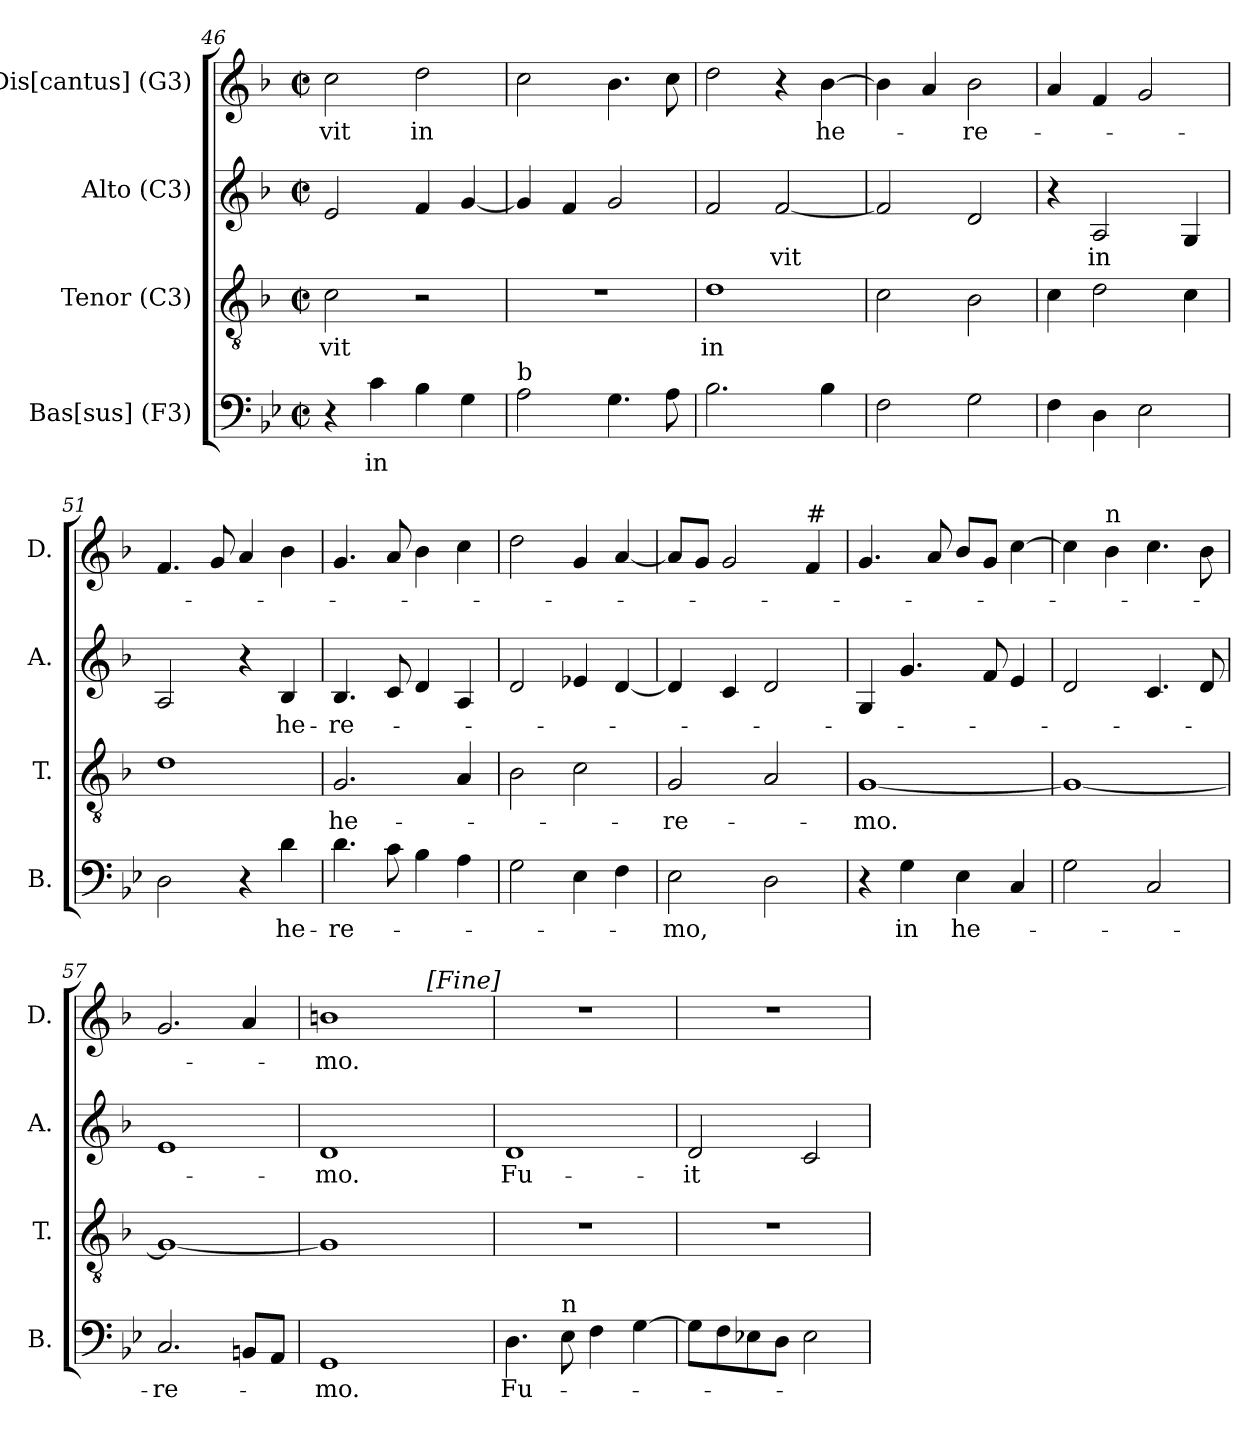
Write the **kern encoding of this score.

**kern	**text	**kern	**text	**kern	**text	**kern	**text
*part4	*part4	*part3	*part3	*part2	*part2	*part1	*part1
*staff4	*staff4	*staff3	*staff3	*staff2	*staff2	*staff1	*staff1
*I"Bas[sus] (F3)	*	*I"Tenor (C3)	*	*I"Alto (C3)	*	*I"Dis[cantus] (G3)	*
*I'B.	*	*I'T.	*	*I'A.	*	*I'D.	*
*clefF4	*	*clefGv2	*	*clefG2	*	*clefG2	*
*	*	*ITrd-3c-5	*	*ITrd-3c-5	*	*ITrd-3c-5	*
*k[b-e-]	*	*k[b-e-]	*	*k[b-e-]	*	*k[b-e-]	*
*B-:	*	*B-:	*	*B-:	*	*B-:	*
*M2/2	*	*M2/2	*	*M2/2	*	*M2/2	*
*met(c|)	*	*met(c|)	*	*met(c|)	*	*met(c|)	*
=46	=46	=46	=46	=46	=46	=46	=46
!	!	!	!LO:LY:b	!	!	!	!LO:LY:b
4r	.	2f\	-vit	2a/	.	2ff\	-vit
!	!LO:LY:b	!	!	!	!	!	!
4c\	in	.	.	.	.	.	.
!	!	!	!	!	!	!	!LO:LY:b
4B-\	.	2r	.	4b-/	.	2gg\	in
4G\	.	.	.	[>4cc/	.	.	.
!!LO:PB:g=z
=47	=47	=47	=47	=47	=47	=47	=47
!LO:TX:a:t=b	!	!	!	!	!	!	!
2A\	.	1r	.	4cc/]	.	2ff\	.
.	.	.	.	4b-/	.	.	.
4.G\	.	.	.	2cc/	.	4.ee-\	.
8A\	.	.	.	.	.	8ff\	.
=48	=48	=48	=48	=48	=48	=48	=48
!	!	!	!LO:LY:b	!	!	!	!
2.B-\	.	1g	in	2b-/	.	2gg\	.
!	!	!	!	!	!LO:LY:b	!	!
.	.	.	.	[<2b-/	-vit	4r	.
!	!	!	!	!	!	!	!LO:LY:b
4B-\	.	.	.	.	.	[>4ee-\	he-
=49	=49	=49	=49	=49	=49	=49	=49
2F\	.	2f\	.	2b-/]	.	4ee-\]	.
.	.	.	.	.	.	4dd/	.
!	!	!	!	!	!	!	!LO:LY:b
2G\	.	2e-\	.	2g/	.	2ee-\	-re-
=50	=50	=50	=50	=50	=50	=50	=50
4F\	.	4f\	.	4r	.	4dd/	.
!	!	!	!	!	!LO:LY:b	!	!
4D\	.	2g\	.	2d/	in	4b-/	.
2E-\	.	.	.	.	.	2cc/	.
.	.	4f\	.	4c/	.	.	.
=51	=51	=51	=51	=51	=51	=51	=51
2D\	.	1g	.	2d/	.	4.b-/	.
.	.	.	.	.	.	8cc/	.
4r	.	.	.	4r	.	4dd/	.
!	!LO:LY:b	!	!	!	!LO:LY:b	!	!
4d\	he-	.	.	4e-/	he-	4ee-\	.
=52	=52	=52	=52	=52	=52	=52	=52
!	!LO:LY:b	!	!LO:LY:b	!	!LO:LY:b	!	!
4.d\	-re-	2.c/	he-	4.e-/	-re-	4.cc/	.
8c\	.	.	.	8f/	.	8dd/	.
4B-\	.	.	.	4g/	.	4ee-\	.
4A\	.	4d/	.	4d/	.	4ff\	.
!!LO:LB:g=z
=53	=53	=53	=53	=53	=53	=53	=53
2G\	.	2e-\	.	2g/	.	2gg\	.
4E-\	.	2f\	.	4a-X/	.	4cc/	.
4F\	.	.	.	[<4g/	.	[<4dd/	.
=54	=54	=54	=54	=54	=54	=54	=54
!	!LO:LY:b	!	!LO:LY:b	!	!	!	!
2E-\	-mo,	2c/	-re-	4g/]	.	8dd/L]	.
.	.	.	.	.	.	8cc/J	.
.	.	.	.	4f/	.	2cc/	.
2D\	.	2d/	.	2g/	.	.	.
!	!	!	!	!	!	!LO:TX:a:t=#	!
.	.	.	.	.	.	4b-/	.
=55	=55	=55	=55	=55	=55	=55	=55
!	!	!	!LO:LY:b	!	!	!	!
4r	.	[<1c	-mo.	4c/	.	4.cc/	.
!	!LO:LY:b	!	!	!	!	!	!
4G\	in	.	.	4.cc/	.	.	.
.	.	.	.	.	.	8dd/	.
!	!LO:LY:b	!	!	!	!	!	!
4E-\	he-	.	.	.	.	8ee-/L	.
.	.	.	.	8b-/	.	8cc/J	.
4C/	.	.	.	4a/	.	[>4ff\	.
=56	=56	=56	=56	=56	=56	=56	=56
2G\	.	1c_	.	2g/	.	4ff\]	.
!	!	!	!	!	!	!LO:TX:a:t=n	!
.	.	.	.	.	.	4ee-\	.
2C/	.	.	.	4.f/	.	4.ff\	.
.	.	.	.	8g/	.	8ee-\	.
=57	=57	=57	=57	=57	=57	=57	=57
!	!LO:LY:b	!	!	!	!	!	!
2.C/	-re-	1c_	.	1a	.	2.cc/	.
8BBn/L	.	.	.	.	.	4dd/	.
8AA/J	.	.	.	.	.	.	.
=58	=58	=58	=58	=58	=58	=58	=58
!	!LO:LY:b	!	!	!	!LO:LY:b	!	!LO:LY:b
*	*	*	*	*	*	*^	*
1GG	-mo.	1c]	.	1g	-mo.	1een	2ryy	-mo.
.	.	.	.	.	.	.	8ryy	.
.	.	.	.	.	.	.	32ryy	.
!	!	!	!	!	!	!	!LO:TX:a:B:t=[Fine]	!
.	.	.	.	.	.	.	4ryy	.
.	.	.	.	.	.	.	16.ryy	.
!!LO:LB:g=z
=59	=59	=59	=59	=59	=59	=59	=59	=59
!	!LO:LY:b	!	!	!	!LO:LY:b	!	!	!
*	*	*	*	*	*	*v	*v	*
4.D\	Fu-	1r	.	1g	Fu-	1r	.
!LO:TX:a:t=n	!	!	!	!	!	!	!
8E-\	.	.	.	.	.	.	.
4F\	.	.	.	.	.	.	.
[>4G\	.	.	.	.	.	.	.
=60	=60	=60	=60	=60	=60	=60	=60
!	!	!	!	!	!LO:LY:b	!	!
8G\L]	.	1r	.	2g/	-it	1r	.
8F\	.	.	.	.	.	.	.
8E-X\	.	.	.	.	.	.	.
8D\J	.	.	.	.	.	.	.
2E-\	.	.	.	2f/	.	.	.
=	=	=	=	=	=	=	=
*-	*-	*-	*-	*-	*-	*-	*-
